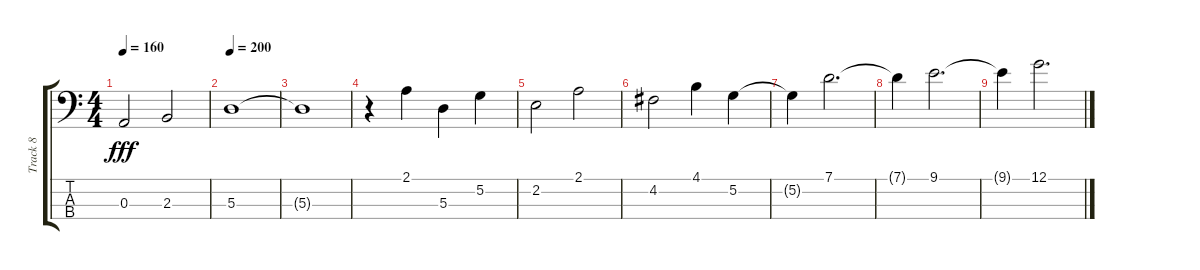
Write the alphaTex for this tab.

\track ("Track 8" "Track 8") {instrument electricbasspick}
\staff {score tabs}
\tuning (G2 D2 A1 E1) {hide}
\ts (4 4)
\tempo 160
\clef f4
\ks c
0.3.2{dy fff} 2.3.2 |
\tempo 200
5.3.1 |
5.3{t}.1 |
r.4 2.1.4 5.3.4 5.2.4 |
2.2.2 2.1.2 |
4.2.2 4.1.4 5.2.4 |
5.2{t}.4 7.1.2{d} |
7.1{t}.4 9.1.2{d} |
9.1{t}.4 12.1.2{d}
